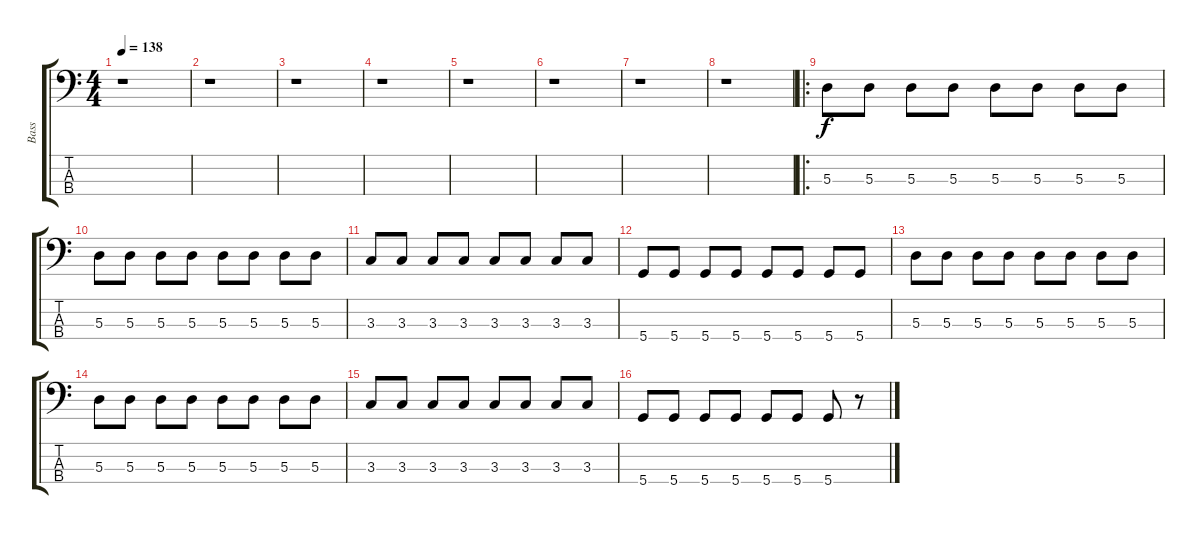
\track ("Bass" "Bass") {instrument electricbassfinger}
\staff {score tabs}
\tuning (G2 D2 A1 D1) {hide}
\ts (4 4)
\tempo 138
\clef f4
\ks c
r.1{dy f instrument electricbassfinger} |
r.1 |
r.1 |
r.1 |
r.1 |
r.1 |
r.1 |
r.1 |
\ro
5.3.8 5.3.8 5.3.8 5.3.8 5.3.8 5.3.8 5.3.8 5.3.8 |
5.3.8 5.3.8 5.3.8 5.3.8 5.3.8 5.3.8 5.3.8 5.3.8 |
3.3.8 3.3.8 3.3.8 3.3.8 3.3.8 3.3.8 3.3.8 3.3.8 |
5.4.8 5.4.8 5.4.8 5.4.8 5.4.8 5.4.8 5.4.8 5.4.8 |
5.3.8 5.3.8 5.3.8 5.3.8 5.3.8 5.3.8 5.3.8 5.3.8 |
5.3.8 5.3.8 5.3.8 5.3.8 5.3.8 5.3.8 5.3.8 5.3.8 |
3.3.8 3.3.8 3.3.8 3.3.8 3.3.8 3.3.8 3.3.8 3.3.8 |
5.4.8 5.4.8 5.4.8 5.4.8 5.4.8 5.4.8 5.4.8 r.8
